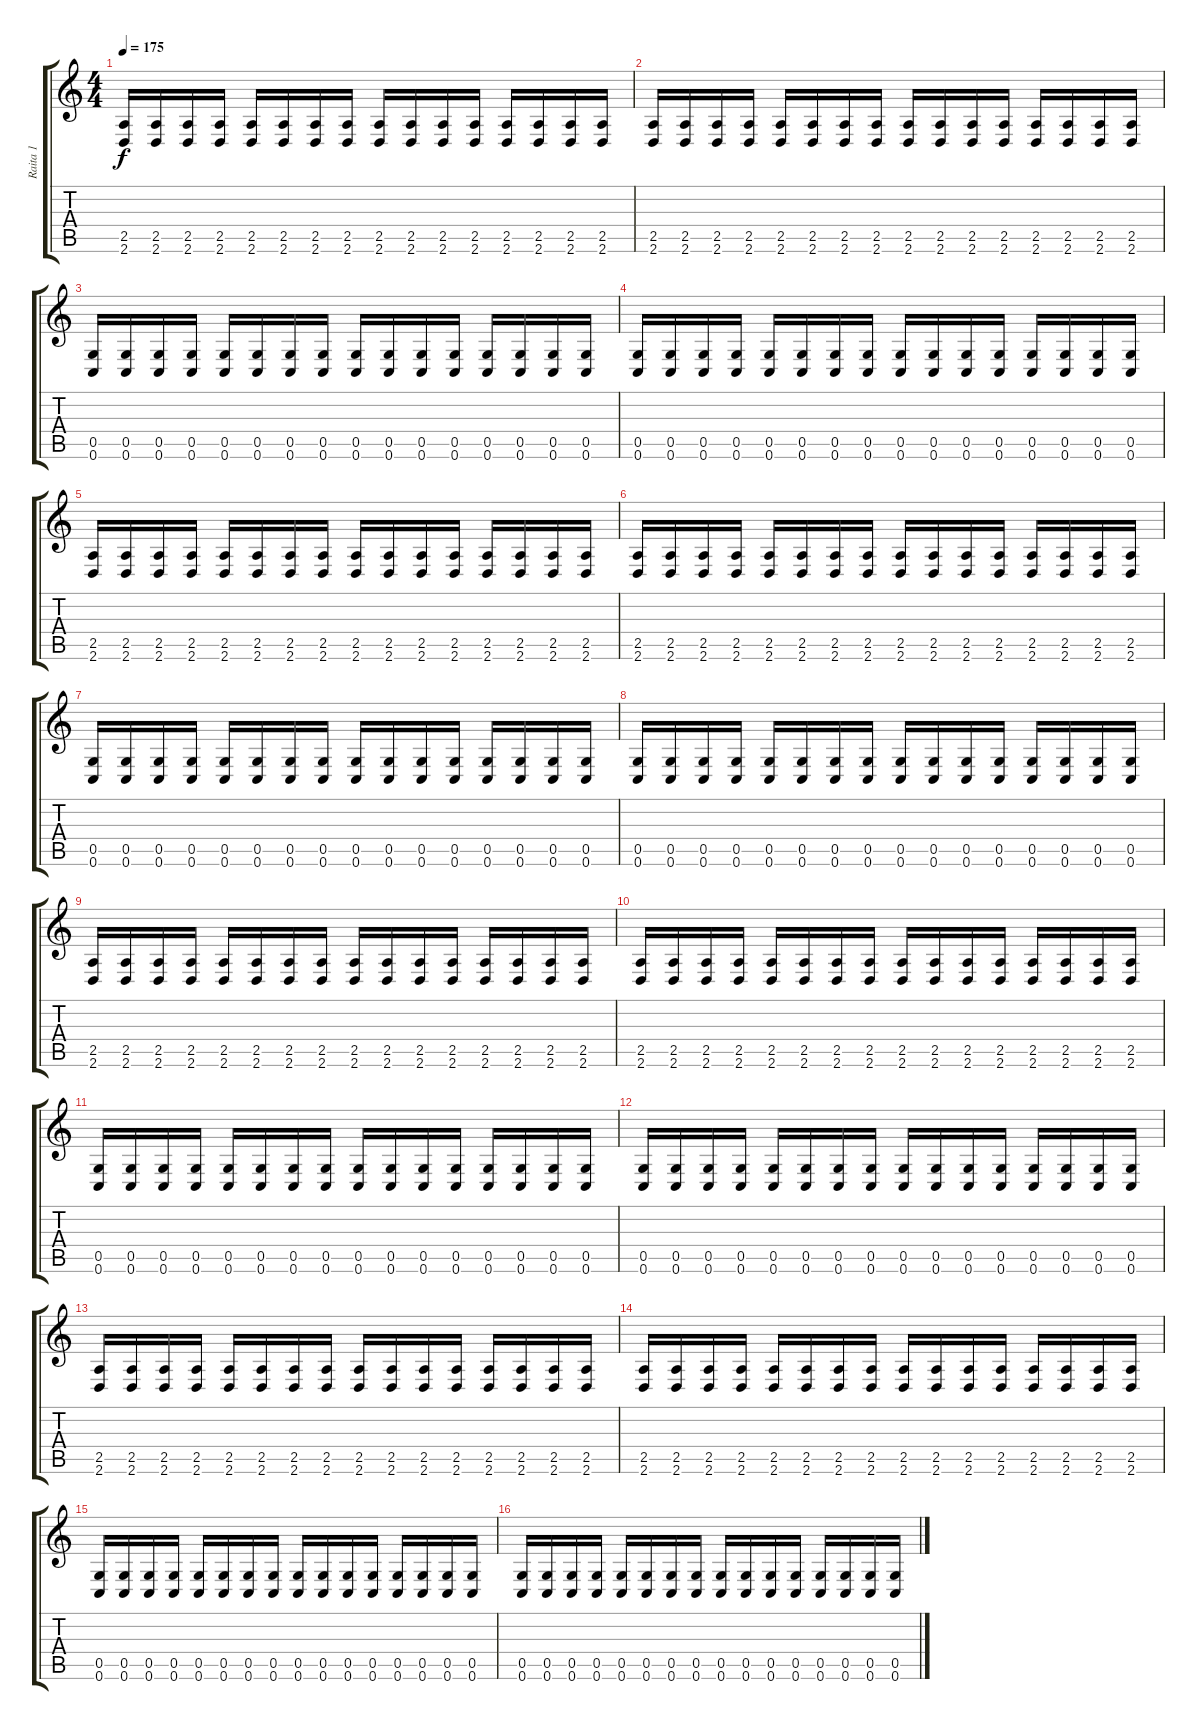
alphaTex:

\track ("Raita 1" "Raita 1") {instrument distortionguitar}
\staff {score tabs}
\tuning (D4 A3 F3 C3 G2 C2) {hide}
\ts (4 4)
\tempo 175
\clef g2
\ks c
(2.5 2.6).16{dy f} (2.5 2.6).16 (2.5 2.6).16 (2.5 2.6).16 (2.5 2.6).16 (2.5 2.6).16 (2.5 2.6).16 (2.5 2.6).16 (2.5 2.6).16 (2.5 2.6).16 (2.5 2.6).16 (2.5 2.6).16 (2.5 2.6).16 (2.5 2.6).16 (2.5 2.6).16 (2.5 2.6).16 |
(2.5 2.6).16 (2.5 2.6).16 (2.5 2.6).16 (2.5 2.6).16 (2.5 2.6).16 (2.5 2.6).16 (2.5 2.6).16 (2.5 2.6).16 (2.5 2.6).16 (2.5 2.6).16 (2.5 2.6).16 (2.5 2.6).16 (2.5 2.6).16 (2.5 2.6).16 (2.5 2.6).16 (2.5 2.6).16 |
(0.5 0.6).16 (0.5 0.6).16 (0.5 0.6).16 (0.5 0.6).16 (0.5 0.6).16 (0.5 0.6).16 (0.5 0.6).16 (0.5 0.6).16 (0.5 0.6).16 (0.5 0.6).16 (0.5 0.6).16 (0.5 0.6).16 (0.5 0.6).16 (0.5 0.6).16 (0.5 0.6).16 (0.5 0.6).16 |
(0.5 0.6).16 (0.5 0.6).16 (0.5 0.6).16 (0.5 0.6).16 (0.5 0.6).16 (0.5 0.6).16 (0.5 0.6).16 (0.5 0.6).16 (0.5 0.6).16 (0.5 0.6).16 (0.5 0.6).16 (0.5 0.6).16 (0.5 0.6).16 (0.5 0.6).16 (0.5 0.6).16 (0.5 0.6).16 |
(2.5 2.6).16 (2.5 2.6).16 (2.5 2.6).16 (2.5 2.6).16 (2.5 2.6).16 (2.5 2.6).16 (2.5 2.6).16 (2.5 2.6).16 (2.5 2.6).16 (2.5 2.6).16 (2.5 2.6).16 (2.5 2.6).16 (2.5 2.6).16 (2.5 2.6).16 (2.5 2.6).16 (2.5 2.6).16 |
(2.5 2.6).16 (2.5 2.6).16 (2.5 2.6).16 (2.5 2.6).16 (2.5 2.6).16 (2.5 2.6).16 (2.5 2.6).16 (2.5 2.6).16 (2.5 2.6).16 (2.5 2.6).16 (2.5 2.6).16 (2.5 2.6).16 (2.5 2.6).16 (2.5 2.6).16 (2.5 2.6).16 (2.5 2.6).16 |
(0.5 0.6).16 (0.5 0.6).16 (0.5 0.6).16 (0.5 0.6).16 (0.5 0.6).16 (0.5 0.6).16 (0.5 0.6).16 (0.5 0.6).16 (0.5 0.6).16 (0.5 0.6).16 (0.5 0.6).16 (0.5 0.6).16 (0.5 0.6).16 (0.5 0.6).16 (0.5 0.6).16 (0.5 0.6).16 |
(0.5 0.6).16 (0.5 0.6).16 (0.5 0.6).16 (0.5 0.6).16 (0.5 0.6).16 (0.5 0.6).16 (0.5 0.6).16 (0.5 0.6).16 (0.5 0.6).16 (0.5 0.6).16 (0.5 0.6).16 (0.5 0.6).16 (0.5 0.6).16 (0.5 0.6).16 (0.5 0.6).16 (0.5 0.6).16 |
(2.5 2.6).16 (2.5 2.6).16 (2.5 2.6).16 (2.5 2.6).16 (2.5 2.6).16 (2.5 2.6).16 (2.5 2.6).16 (2.5 2.6).16 (2.5 2.6).16 (2.5 2.6).16 (2.5 2.6).16 (2.5 2.6).16 (2.5 2.6).16 (2.5 2.6).16 (2.5 2.6).16 (2.5 2.6).16 |
(2.5 2.6).16 (2.5 2.6).16 (2.5 2.6).16 (2.5 2.6).16 (2.5 2.6).16 (2.5 2.6).16 (2.5 2.6).16 (2.5 2.6).16 (2.5 2.6).16 (2.5 2.6).16 (2.5 2.6).16 (2.5 2.6).16 (2.5 2.6).16 (2.5 2.6).16 (2.5 2.6).16 (2.5 2.6).16 |
(0.5 0.6).16 (0.5 0.6).16 (0.5 0.6).16 (0.5 0.6).16 (0.5 0.6).16 (0.5 0.6).16 (0.5 0.6).16 (0.5 0.6).16 (0.5 0.6).16 (0.5 0.6).16 (0.5 0.6).16 (0.5 0.6).16 (0.5 0.6).16 (0.5 0.6).16 (0.5 0.6).16 (0.5 0.6).16 |
(0.5 0.6).16 (0.5 0.6).16 (0.5 0.6).16 (0.5 0.6).16 (0.5 0.6).16 (0.5 0.6).16 (0.5 0.6).16 (0.5 0.6).16 (0.5 0.6).16 (0.5 0.6).16 (0.5 0.6).16 (0.5 0.6).16 (0.5 0.6).16 (0.5 0.6).16 (0.5 0.6).16 (0.5 0.6).16 |
(2.5 2.6).16 (2.5 2.6).16 (2.5 2.6).16 (2.5 2.6).16 (2.5 2.6).16 (2.5 2.6).16 (2.5 2.6).16 (2.5 2.6).16 (2.5 2.6).16 (2.5 2.6).16 (2.5 2.6).16 (2.5 2.6).16 (2.5 2.6).16 (2.5 2.6).16 (2.5 2.6).16 (2.5 2.6).16 |
(2.5 2.6).16 (2.5 2.6).16 (2.5 2.6).16 (2.5 2.6).16 (2.5 2.6).16 (2.5 2.6).16 (2.5 2.6).16 (2.5 2.6).16 (2.5 2.6).16 (2.5 2.6).16 (2.5 2.6).16 (2.5 2.6).16 (2.5 2.6).16 (2.5 2.6).16 (2.5 2.6).16 (2.5 2.6).16 |
(0.5 0.6).16 (0.5 0.6).16 (0.5 0.6).16 (0.5 0.6).16 (0.5 0.6).16 (0.5 0.6).16 (0.5 0.6).16 (0.5 0.6).16 (0.5 0.6).16 (0.5 0.6).16 (0.5 0.6).16 (0.5 0.6).16 (0.5 0.6).16 (0.5 0.6).16 (0.5 0.6).16 (0.5 0.6).16 |
(0.5 0.6).16 (0.5 0.6).16 (0.5 0.6).16 (0.5 0.6).16 (0.5 0.6).16 (0.5 0.6).16 (0.5 0.6).16 (0.5 0.6).16 (0.5 0.6).16 (0.5 0.6).16 (0.5 0.6).16 (0.5 0.6).16 (0.5 0.6).16 (0.5 0.6).16 (0.5 0.6).16 (0.5 0.6).16
